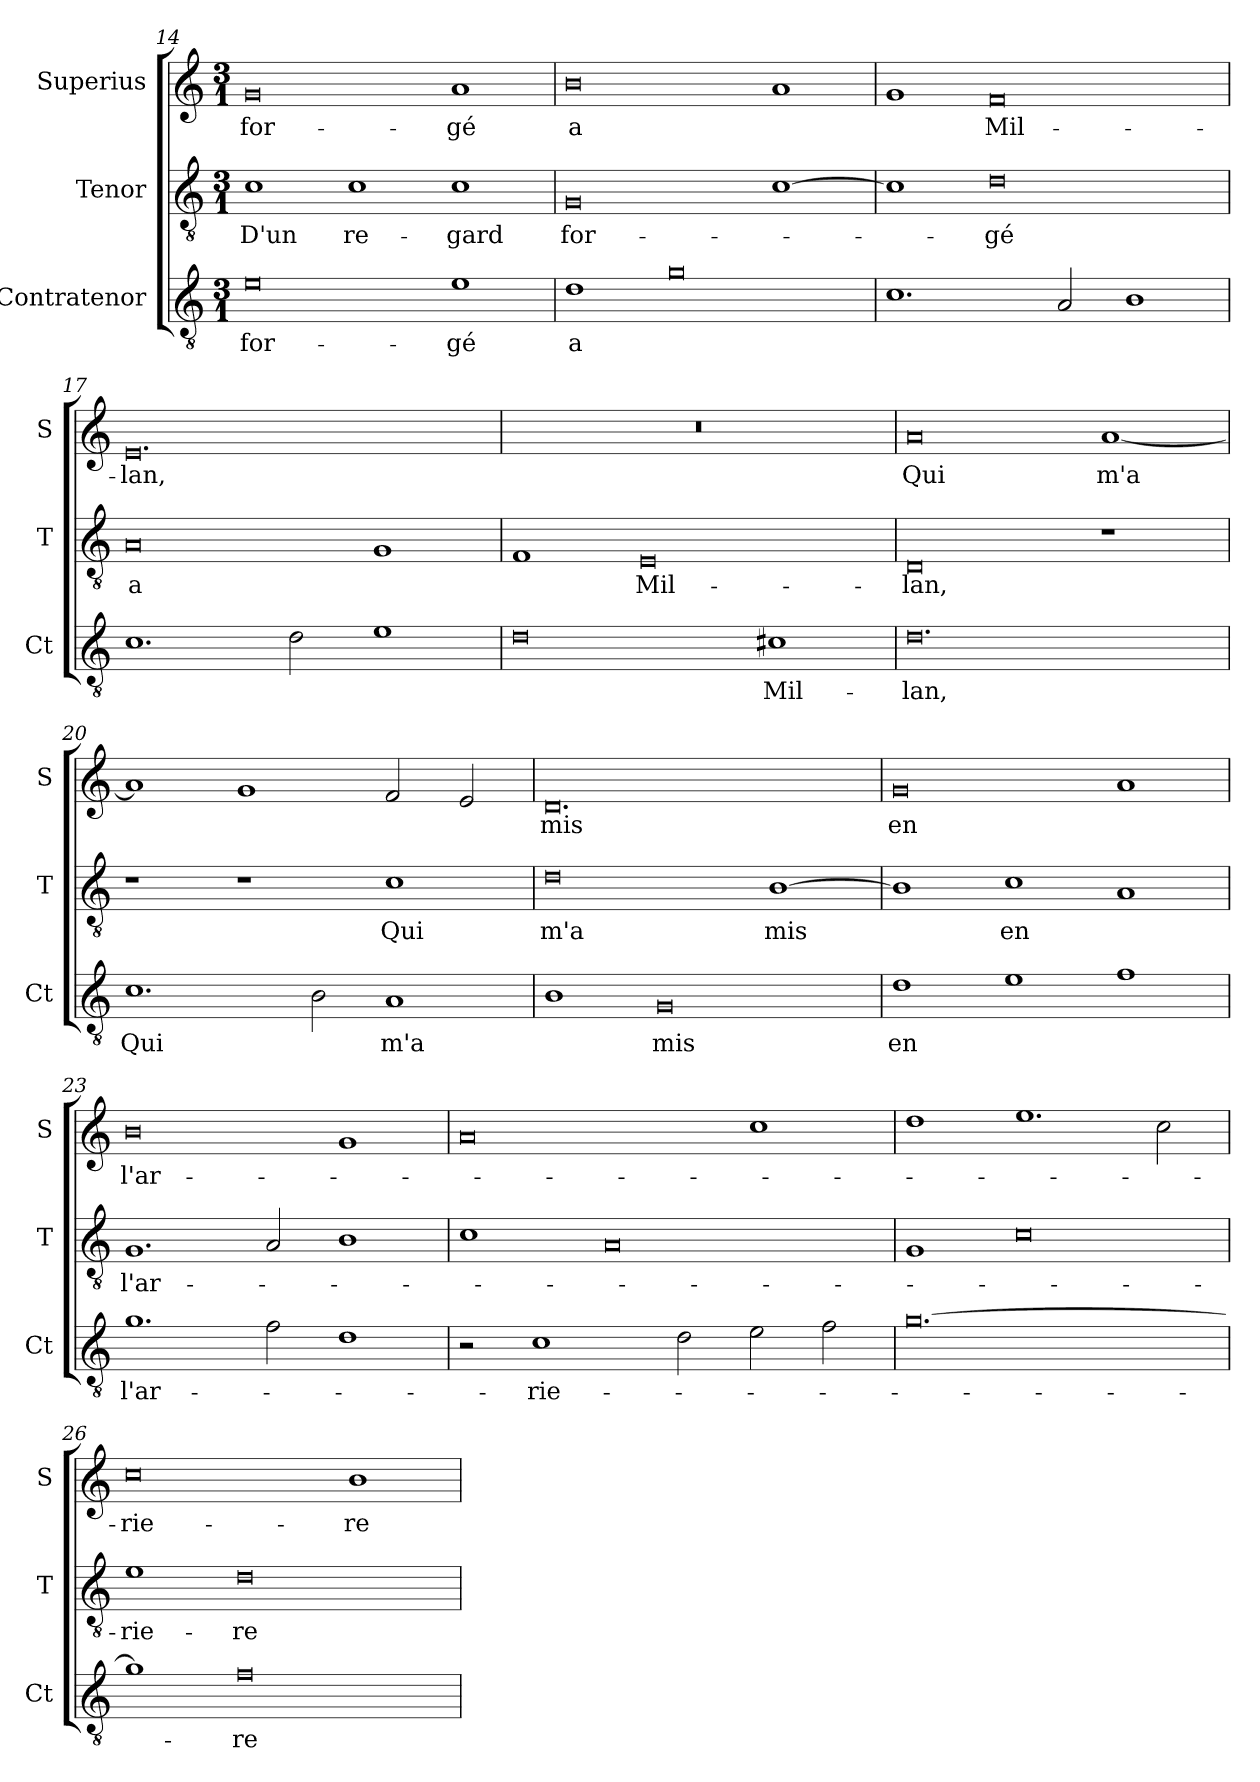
**kern	**text	**kern	**text	**kern	**text
*part3	*part3	*part2	*part2	*part1	*part1
*staff3	*staff3	*staff2	*staff2	*staff1	*staff1
*I"Contratenor	*	*I"Tenor	*	*I"Superius	*
*I'Ct	*	*I'T	*	*I'S	*
*clefGv2	*	*clefGv2	*	*clefG2	*
*k[]	*	*k[]	*	*k[]	*
*M3/1	*	*M3/1	*	*M3/1	*
=14	=14	=14	=14	=14	=14
0e	for-	1c	D'un	0g	for-
.	.	1c	re-	.	.
1e	-gé	1c	-gard	1a	-gé
=15	=15	=15	=15	=15	=15
1d	a	0G	for-	0b	a
0g	.	.	.	.	.
.	.	[1c	.	1a	.
=16	=16	=16	=16	=16	=16
1.c	.	1c]	.	1g	.
.	.	0d	-gé	0f	Mil-
2A	.	.	.	.	.
1B	.	.	.	.	.
=17	=17	=17	=17	=17	=17
1.c	.	0A	a	0.e	-lan,
2d	.	.	.	.	.
1e	.	1G	.	.	.
=18	=18	=18	=18	=18	=18
0d	.	1F	.	0.r	.
.	.	0E	Mil-	.	.
1c#X	Mil-	.	.	.	.
=19	=19	=19	=19	=19	=19
0.d	-lan,	0D	-lan,	0a	Qui
.	.	1r	.	[1a	m'a
=20	=20	=20	=20	=20	=20
1.c	Qui	1r	.	1a]	.
.	.	1r	.	1g	.
2B	.	.	.	.	.
1A	m'a	1c	Qui	2f	.
.	.	.	.	2e	.
=21	=21	=21	=21	=21	=21
1B	.	0d	m'a	0.d	mis
0G	mis	.	.	.	.
.	.	[1B	mis	.	.
=22	=22	=22	=22	=22	=22
1d	en	1B]	.	0g	en
1e	.	1c	en	.	.
1f	.	1A	.	1a	.
=23	=23	=23	=23	=23	=23
1.g	l'ar-	1.G	l'ar-	0b	l'ar-
2f	.	2A	.	.	.
1d	.	1B	.	1g	.
=24	=24	=24	=24	=24	=24
2r	.	1c	.	0a	.
1c	-rie-	.	.	.	.
.	.	0A	.	.	.
2d	.	.	.	.	.
2e	.	.	.	1cc	.
2f	.	.	.	.	.
=25	=25	=25	=25	=25	=25
[0.g	.	1G	.	1dd	.
.	.	0c	.	1.ee	.
.	.	.	.	2cc	.
=26	=26	=26	=26	=26	=26
1g]	.	1e	-rie-	0cc	-rie-
0f	-re	0d	-re	.	.
.	.	.	.	1b	-re
=	=	=	=	=	=
*-	*-	*-	*-	*-	*-
